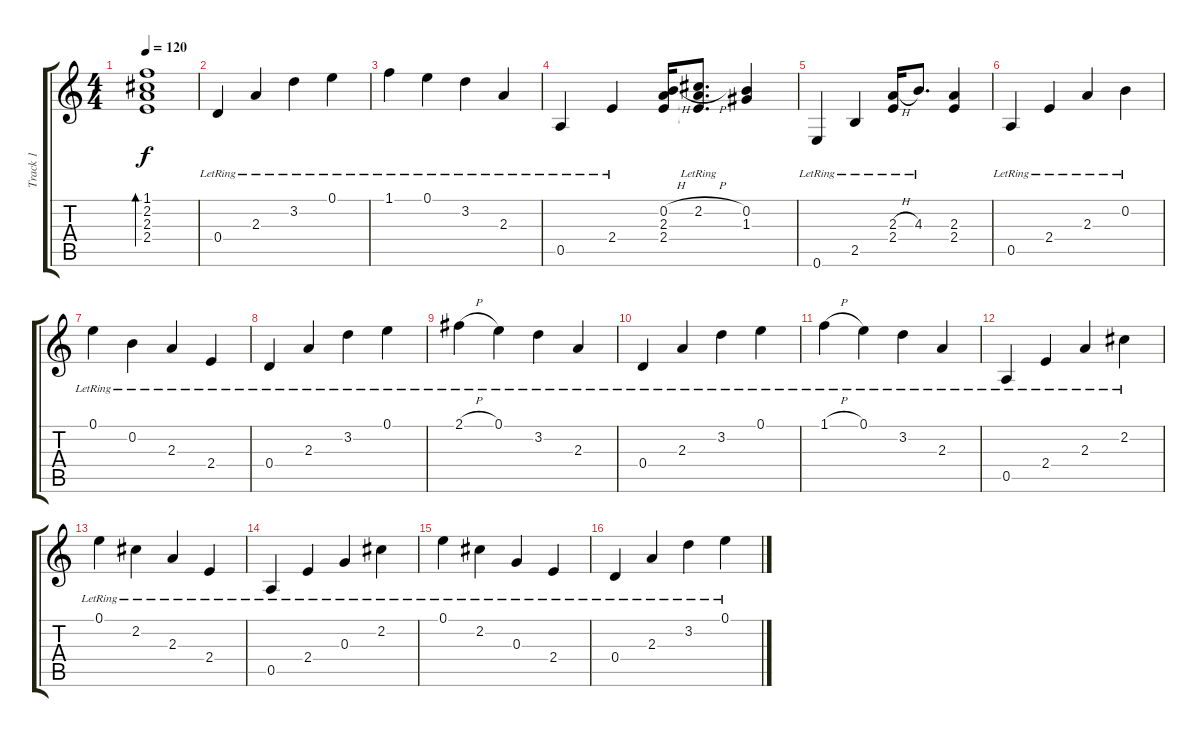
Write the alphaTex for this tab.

\track ("Track 1" "Track 1") {instrument acousticguitarsteel}
\staff {score tabs}
\tuning (E4 B3 G3 D3 A2 E2) {hide}
\ts (4 4)
\tempo 120
\clef g2
\ks c
(1.1 2.2 2.3 2.4).1{bd 120 dy f} |
0.4{lr}.4 2.3{lr}.4 3.2{lr}.4 0.1{lr}.4 |
1.1{lr}.4 0.1{lr}.4 3.2{lr}.4 2.3{lr}.4 |
0.5{lr}.4 2.4{lr}.4 (0.2{h} 2.3 2.4).16 (2.2{h lr} 2.3{t} 2.4{t}).8{d} (0.2 1.3).4 |
0.6{lr}.4 2.5{lr}.4 (2.3{h lr} 2.4{lr}).16 4.3{lr}.8{d} (2.3 2.4).4 |
0.5{lr}.4 2.4{lr}.4 2.3{lr}.4 0.2{lr}.4 |
0.1{lr}.4 0.2{lr}.4 2.3{lr}.4 2.4{lr}.4 |
0.4{lr}.4 2.3{lr}.4 3.2{lr}.4 0.1{lr}.4 |
2.1{h lr}.4 0.1{lr}.4 3.2{lr}.4 2.3{lr}.4 |
0.4{lr}.4 2.3{lr}.4 3.2{lr}.4 0.1{lr}.4 |
1.1{h lr}.4 0.1{lr}.4 3.2{lr}.4 2.3{lr}.4 |
0.5{lr}.4 2.4{lr}.4 2.3{lr}.4 2.2{lr}.4 |
0.1{lr}.4 2.2{lr}.4 2.3{lr}.4 2.4{lr}.4 |
0.5{lr}.4 2.4{lr}.4 0.3{lr}.4 2.2{lr}.4 |
0.1{lr}.4 2.2{lr}.4 0.3{lr}.4 2.4{lr}.4 |
0.4{lr}.4 2.3{lr}.4 3.2{lr}.4 0.1{lr}.4
